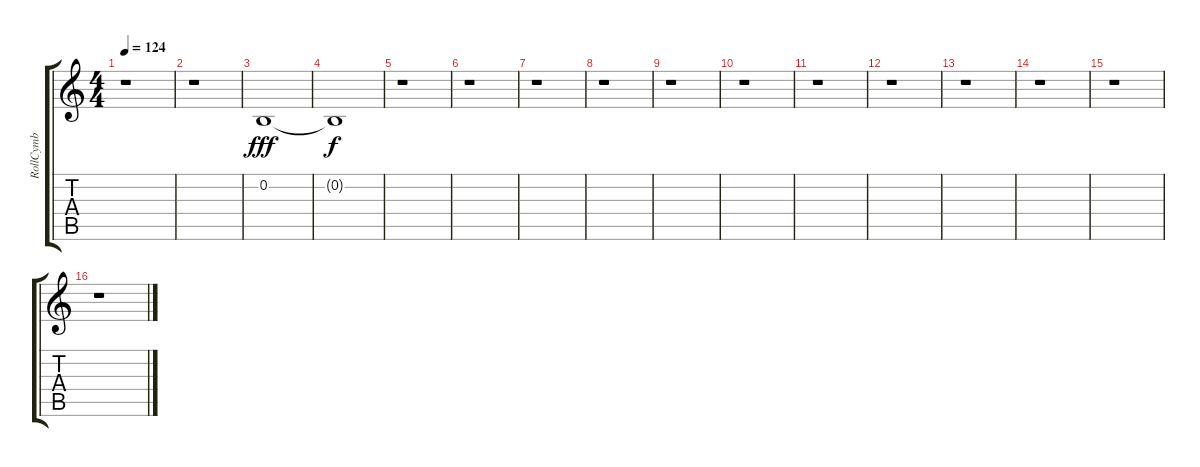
\track ("RollCymb" "RollCymb") {instrument reversecymbal}
\staff {score tabs}
\tuning (E4 B3 G3 D3 A2 E2) {hide}
\ts (4 4)
\tempo 124
\clef g2
\ks c
r.1{dy f} |
r.1 |
0.2.1{dy fff} |
0.2{t}.1{dy f} |
r.1 |
r.1 |
r.1 |
r.1 |
r.1 |
r.1 |
r.1 |
r.1 |
r.1 |
r.1 |
r.1 |
r.1
